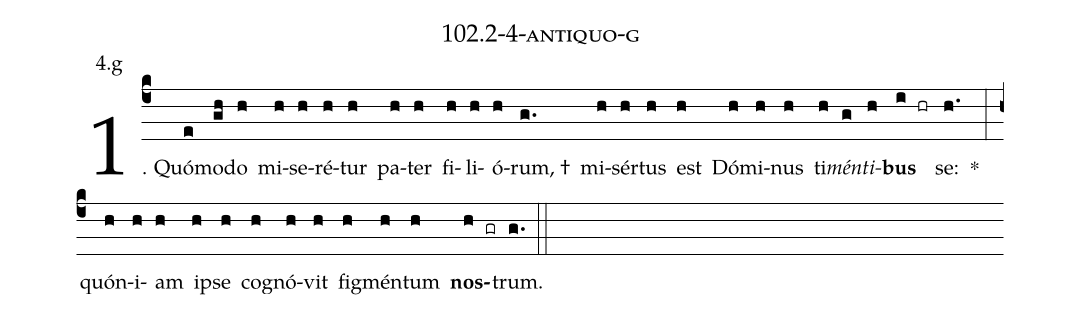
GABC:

name: 102.2-4-antiquo-g;
annotation: 4.g;
%%
(c4)1. Quó(e)mo(gh)do(h) mi(h)se(h)ré(h)tur(h) pa(h)ter(h) fi(h)li(h)ó(h)rum, †(g.) mi(h)sér(h)tus(h) est(h) Dó(h)mi(h)nus(h) ti(h)<i>mén</i>(g)<i>ti</i>(h)<b>bus</b>(i hr) se:(h.) *(:) quón(h)i(h)am(h) ip(h)se(h) co(h)gnó(h)vit(h) fig(h)mén(h)tum(h) <b>nos</b>(h gr)trum.(g.) (::)
